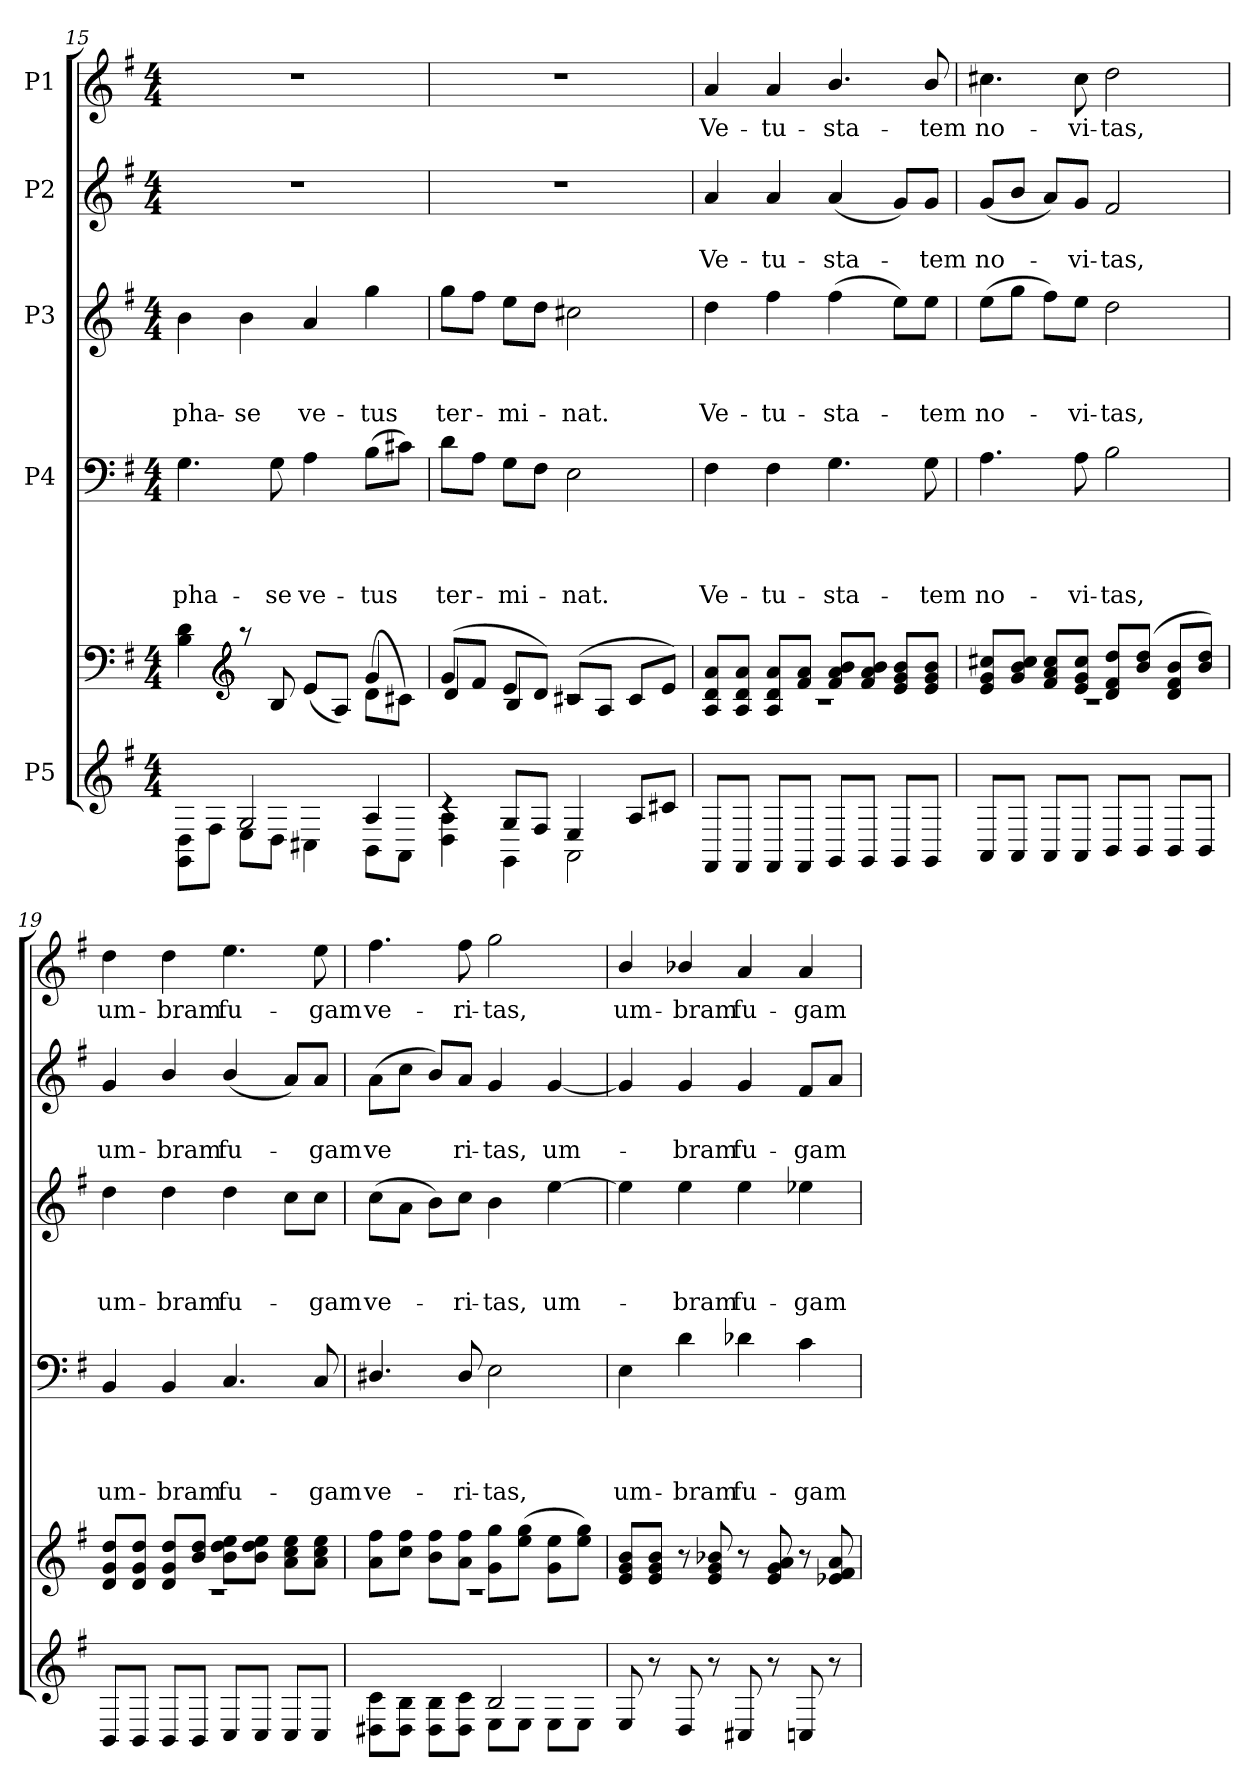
**kern	**kern	**kern	**text	**text	**text	**text	**kern	**text	**text	**text	**kern	**text	**text	**kern	**text
*part5	*part5	*part4	*part4	*part4	*part4	*part4	*part3	*part3	*part3	*part3	*part2	*part2	*part2	*part1	*part1
*staff6	*staff5	*staff4	*staff4	*staff4	*staff4	*staff4	*staff3	*staff3	*staff3	*staff3	*staff2	*staff2	*staff2	*staff1	*staff1
*I"P5	*	*I"P4	*	*	*	*	*I"P3	*	*	*	*I"P2	*	*	*I"P1	*
*clefG2	*clefF4	*clefF4	*	*	*	*	*clefG2	*	*	*	*clefG2	*	*	*clefG2	*
*k[f#]	*k[f#]	*k[f#]	*	*	*	*	*k[f#]	*	*	*	*k[f#]	*	*	*k[f#]	*
*G:	*G:	*G:	*	*	*	*	*G:	*	*	*	*G:	*	*	*G:	*
*M4/4	*M4/4	*M4/4	*	*	*	*	*M4/4	*	*	*	*M4/4	*	*	*M4/4	*
=15	=15	=15	=15	=15	=15	=15	=15	=15	=15	=15	=15	=15	=15	=15	=15
*^	*^	*	*	*	*	*	*	*	*	*	*	*	*	*	*
*	*^	*	*^	*	*	*	*	*	*	*	*	*	*	*	*	*	*
!	!	!	!	!	!	!	!	!	!	!LO:LY:b	!	!	!	!LO:LY:b	!	!	!	!	!
8GG\ 8D\L	4ryy	1ryy	4B\ 4d\	4ryy	4ryy	4.G\	.	.	.	pha-	4b\	.	.	pha-	1r	.	.	1r	.
8F#\J	.	.	.	.	.	.	.	.	.	.	.	.	.	.	.	.	.	.	.
*	*	*	*clefG2	*	*	*	*	*	*	*	*	*	*	*	*	*	*	*	*
!	!	!	!	!	!	!	!	!	!	!	!	!	!	!LO:LY:b	!	!	!	!	!
8E\L	2G/	.	8raa	2ryy	2.ryy	.	.	.	.	.	4b\	.	.	-se	.	.	.	.	.
!	!	!	!	!	!	!	!	!	!	!LO:LY:b	!	!	!	!	!	!	!	!	!
8D\J	.	.	8B/	.	.	8G\	.	.	.	-se	.	.	.	.	.	.	.	.	.
!	!	!	!	!	!	!	!	!	!	!LO:LY:b	!	!	!	!LO:LY:b	!	!	!	!	!
4C#X\	.	.	(<8e/L	.	.	4A\	.	.	.	ve-	4a/	.	.	ve-	.	.	.	.	.
.	.	.	8A/J)	.	.	.	.	.	.	.	.	.	.	.	.	.	.	.	.
!	!	!	!	!	!	!	!	!	!	!LO:LY:b	!	!	!	!LO:LY:b	!	!	!	!	!
8BB\L	4A/	.	(<8d\L	4g/	.	(>8B\L	.	.	.	-tus	4gg\	.	.	-tus	.	.	.	.	.
8AA\J	.	.	8c#X\J)	.	.	8c#X\J)	.	.	.	.	.	.	.	.	.	.	.	.	.
!!LO:LB:g=z
=16	=16	=16	=16	=16	=16	=16	=16	=16	=16	=16	=16	=16	=16	=16	=16	=16	=16	=16	=16
!	!	!	!	!	!	!	!	!	!	!LO:LY:b	!	!	!	!LO:LY:b	!	!	!	!	!
4D\ 4A\	4rc	1ryy	(>8g/L	4d/	1ryy	8d\L	.	.	.	ter-	8gg\L	.	.	ter-	1r	.	.	1r	.
.	.	.	8f#/J	.	.	8A\J	.	.	.	.	8ff#\J	.	.	.	.	.	.	.	.
!	!	!	!	!	!	!	!	!	!	!LO:LY:b	!	!	!	!LO:LY:b	!	!	!	!	!
8G/L	4GG\	.	8e/L	4B/	.	8G\L	.	.	.	-mi-	8ee\L	.	.	-mi-	.	.	.	.	.
8F#/J	.	.	8d/J)	.	.	8F#\J	.	.	.	.	8dd\J	.	.	.	.	.	.	.	.
!	!	!	!	!	!	!	!	!	!	!LO:LY:b	!	!	!	!LO:LY:b	!	!	!	!	!
4E/	2AA\	.	(<8c#X/L	2rc	.	2E\	.	.	.	-nat.	2cc#X\	.	.	-nat.	.	.	.	.	.
.	.	.	8A/J	.	.	.	.	.	.	.	.	.	.	.	.	.	.	.	.
8A/L	.	.	8c#/L	.	.	.	.	.	.	.	.	.	.	.	.	.	.	.	.
8c#X/J	.	.	8e/J)	.	.	.	.	.	.	.	.	.	.	.	.	.	.	.	.
=17	=17	=17	=17	=17	=17	=17	=17	=17	=17	=17	=17	=17	=17	=17	=17	=17	=17	=17	=17
!	!	!	!	!	!	!	!	!	!	!LO:LY:b	!	!	!	!LO:LY:b	!	!	!LO:LY:b	!	!LO:LY:b
8FF#/L	1ryy	1ryy	8A/ 8d/ 8a/L	1rc	1ryy	4F#\	.	.	.	Ve-	4dd\	.	.	Ve-	4a/	.	Ve-	4a/	Ve-
8FF#/J	.	.	8A/ 8d/ 8a/J	.	.	.	.	.	.	.	.	.	.	.	.	.	.	.	.
!	!	!	!	!	!	!	!	!	!	!LO:LY:b	!	!	!	!LO:LY:b	!	!	!LO:LY:b	!	!LO:LY:b
8FF#/L	.	.	8A/ 8d/ 8a/L	.	.	4F#\	.	.	.	-tu-	4ff#\	.	.	-tu-	4a/	.	-tu-	4a/	-tu-
8FF#/J	.	.	8f#/ 8a/J	.	.	.	.	.	.	.	.	.	.	.	.	.	.	.	.
!	!	!	!	!	!	!	!	!	!	!LO:LY:b	!	!	!	!LO:LY:b	!	!	!LO:LY:b	!	!LO:LY:b
8GG/L	.	.	8f#/ 8a/ 8b/L	.	.	4.G\	.	.	.	-sta-	(>4ff#\	.	.	-sta-	(<4a/	.	-sta-	4.b/	-sta-
8GG/J	.	.	8f#/ 8a/ 8b/J	.	.	.	.	.	.	.	.	.	.	.	.	.	.	.	.
8GG/L	.	.	8e/ 8g/ 8b/L	.	.	.	.	.	.	.	8ee\L)	.	.	.	8g/L)	.	.	.	.
!	!	!	!	!	!	!	!	!	!	!LO:LY:b	!	!	!	!LO:LY:b	!	!	!LO:LY:b	!	!LO:LY:b
8GG/J	.	.	8e/ 8g/ 8b/J	.	.	8G\	.	.	.	-tem	8ee\J	.	.	-tem	8g/J	.	-tem	8b/	-tem
=18	=18	=18	=18	=18	=18	=18	=18	=18	=18	=18	=18	=18	=18	=18	=18	=18	=18	=18	=18
!	!	!	!	!	!	!	!	!	!	!LO:LY:b	!	!	!	!LO:LY:b	!	!	!LO:LY:b	!	!LO:LY:b
8AA/L	1ryy	1ryy	8e/ 8g/ 8cc#X/L	1rc	1ryy	4.A\	.	.	.	no-	(>8ee\L	.	.	no-	(<8g/L	.	no-	4.cc#X\	no-
8AA/J	.	.	8g/ 8b/ 8cc#/J	.	.	.	.	.	.	.	8gg\J	.	.	.	8b/J	.	.	.	.
8AA/L	.	.	8f#/ 8a/ 8cc#/L	.	.	.	.	.	.	.	8ff#\L)	.	.	.	8a/L)	.	.	.	.
!	!	!	!	!	!	!	!	!	!	!LO:LY:b	!	!	!	!LO:LY:b	!	!	!LO:LY:b	!	!LO:LY:b
8AA/J	.	.	8e/ 8g/ 8cc#/J	.	.	8A\	.	.	.	-vi-	8ee\J	.	.	-vi-	8g/J	.	-vi-	8cc#\	-vi-
!	!	!	!	!	!	!	!	!	!	!LO:LY:b	!	!	!	!LO:LY:b	!	!	!LO:LY:b	!	!LO:LY:b
8BB/L	.	.	8d/ 8f#/ 8dd/L	.	.	2B\	.	.	.	-tas,	2dd\	.	.	-tas,	2f#/	.	-tas,	2dd\	-tas,
8BB/J	.	.	(<8b/ 8dd/J	.	.	.	.	.	.	.	.	.	.	.	.	.	.	.	.
8BB/L	.	.	8d/ 8f#/ 8b/L	.	.	.	.	.	.	.	.	.	.	.	.	.	.	.	.
8BB/J	.	.	8b/ 8dd/J)	.	.	.	.	.	.	.	.	.	.	.	.	.	.	.	.
=19	=19	=19	=19	=19	=19	=19	=19	=19	=19	=19	=19	=19	=19	=19	=19	=19	=19	=19	=19
!	!	!	!	!	!	!	!	!	!	!LO:LY:b	!	!	!	!LO:LY:b	!	!	!LO:LY:b	!	!LO:LY:b
8BB/L	1ryy	1ryy	8d/ 8g/ 8dd/L	1rc	1ryy	4BB/	.	.	.	um-	4dd\	.	.	um-	4g/	.	um-	4dd\	um-
8BB/J	.	.	8d/ 8g/ 8dd/J	.	.	.	.	.	.	.	.	.	.	.	.	.	.	.	.
!	!	!	!	!	!	!	!	!	!	!LO:LY:b	!	!	!	!LO:LY:b	!	!	!LO:LY:b	!	!LO:LY:b
8BB/L	.	.	8d/ 8g/ 8dd/L	.	.	4BB/	.	.	.	-bram	4dd\	.	.	-bram	4b/	.	-bram	4dd\	-bram
8BB/J	.	.	8b/ 8dd/J	.	.	.	.	.	.	.	.	.	.	.	.	.	.	.	.
!	!	!	!	!	!	!	!	!	!	!LO:LY:b	!	!	!	!LO:LY:b	!	!	!LO:LY:b	!	!LO:LY:b
8C/L	.	.	8b\ 8dd\ 8ee\L	.	.	4.C/	.	.	.	fu-	4dd\	.	.	fu-	(<4b/	.	fu-	4.ee\	fu-
8C/J	.	.	8b\ 8dd\ 8ee\J	.	.	.	.	.	.	.	.	.	.	.	.	.	.	.	.
8C/L	.	.	8a\ 8cc\ 8ee\L	.	.	.	.	.	.	.	8cc\L	.	.	.	8a/L)	.	.	.	.
!	!	!	!	!	!	!	!	!	!	!LO:LY:b	!	!	!	!LO:LY:b	!	!	!LO:LY:b	!	!LO:LY:b
8C/J	.	.	8a\ 8cc\ 8ee\J	.	.	8C/	.	.	.	-gam	8cc\J	.	.	-gam	8a/J	.	-gam	8ee\	-gam
=20	=20	=20	=20	=20	=20	=20	=20	=20	=20	=20	=20	=20	=20	=20	=20	=20	=20	=20	=20
!	!	!	!	!	!	!	!	!	!	!LO:LY:b	!	!	!	!LO:LY:b	!	!	!LO:LY:b	!	!LO:LY:b
8D#X\ 8c\L	2ryy	1ryy	8a\ 8ff#\L	1rc	1ryy	4.D#X/	.	.	.	ve-	(>8cc\L	.	.	ve-	(>8a\L	.	ve	4.ff#\	ve-
8D#\ 8B\J	.	.	8cc\ 8ff#\J	.	.	.	.	.	.	.	8a\J	.	.	.	8cc\J	.	.	.	.
8D#\ 8B\L	.	.	8b\ 8ff#\L	.	.	.	.	.	.	.	8b\L)	.	.	.	8b/L)	.	.	.	.
!	!	!	!	!	!	!	!	!	!	!LO:LY:b	!	!	!	!LO:LY:b	!	!	!LO:LY:b	!	!LO:LY:b
8D#\ 8c\J	.	.	8a\ 8ff#\J	.	.	8D#/	.	.	.	-ri-	8cc\J	.	.	-ri-	8a/J	.	ri-	8ff#\	-ri-
!	!	!	!	!	!	!	!	!	!	!LO:LY:b	!	!	!	!LO:LY:b	!	!	!LO:LY:b	!	!LO:LY:b
8E\L	2B/	.	8g\ 8gg\L	.	.	2E\	.	.	.	-tas,	4b\	.	.	-tas,	4g/	.	-tas,	2gg\	-tas,
8E\J	.	.	(>8ee\ 8gg\J	.	.	.	.	.	.	.	.	.	.	.	.	.	.	.	.
!	!	!	!	!	!	!	!	!	!	!	!	!	!	!LO:LY:b	!	!	!LO:LY:b	!	!
8E\L	.	.	8g\ 8ee\L	.	.	.	.	.	.	.	[>4ee\	.	.	um-	[<4g/	.	um-	.	.
8E\J	.	.	8ee\ 8gg\J)	.	.	.	.	.	.	.	.	.	.	.	.	.	.	.	.
!!LO:LB:g=z
=21	=21	=21	=21	=21	=21	=21	=21	=21	=21	=21	=21	=21	=21	=21	=21	=21	=21	=21	=21
!	!	!	!	!	!	!	!	!	!	!LO:LY:b	!	!	!	!	!	!	!	!	!LO:LY:b
8E/	1ryy	1ryy	8e/ 8g/ 8b/L	1ryy	1ryy	4E\	.	.	.	um-	4ee\]	.	.	.	4g/]	.	.	4b/	um-
8r	.	.	8e/ 8g/ 8b/J	.	.	.	.	.	.	.	.	.	.	.	.	.	.	.	.
!	!	!	!	!	!	!	!	!	!	!LO:LY:b	!	!	!	!LO:LY:b	!	!	!LO:LY:b	!	!LO:LY:b
8D/	.	.	8r	.	.	4d\	.	.	.	-bram	4ee\	.	.	-bram	4g/	.	-bram	4b-X/	-bram
8r	.	.	8e/ 8g/ 8b-X/	.	.	.	.	.	.	.	.	.	.	.	.	.	.	.	.
!	!	!	!	!	!	!	!	!	!	!LO:LY:b	!	!	!	!LO:LY:b	!	!	!LO:LY:b	!	!LO:LY:b
8C#X/	.	.	8r	.	.	4d-X\	.	.	.	fu-	4ee\	.	.	fu-	4g/	.	fu-	4a/	fu-
8r	.	.	8e/ 8g/ 8a/	.	.	.	.	.	.	.	.	.	.	.	.	.	.	.	.
!	!	!	!	!	!	!	!	!	!	!LO:LY:b	!	!	!	!LO:LY:b	!	!	!LO:LY:b	!	!LO:LY:b
8Cn/	.	.	8r	.	.	4c\	.	.	.	-gam	4ee-X\	.	.	-gam	8f#/L	.	-gam	4a/	-gam
8r	.	.	8e-X/ 8f#/ 8a/	.	.	.	.	.	.	.	.	.	.	.	8a/J	.	.	.	.
*v	*v	*v	*	*	*	*	*	*	*	*	*	*	*	*	*	*	*	*	*
*	*v	*v	*v	*	*	*	*	*	*	*	*	*	*	*	*	*	*
=	=	=	=	=	=	=	=	=	=	=	=	=	=	=	=
*-	*-	*-	*-	*-	*-	*-	*-	*-	*-	*-	*-	*-	*-	*-	*-
